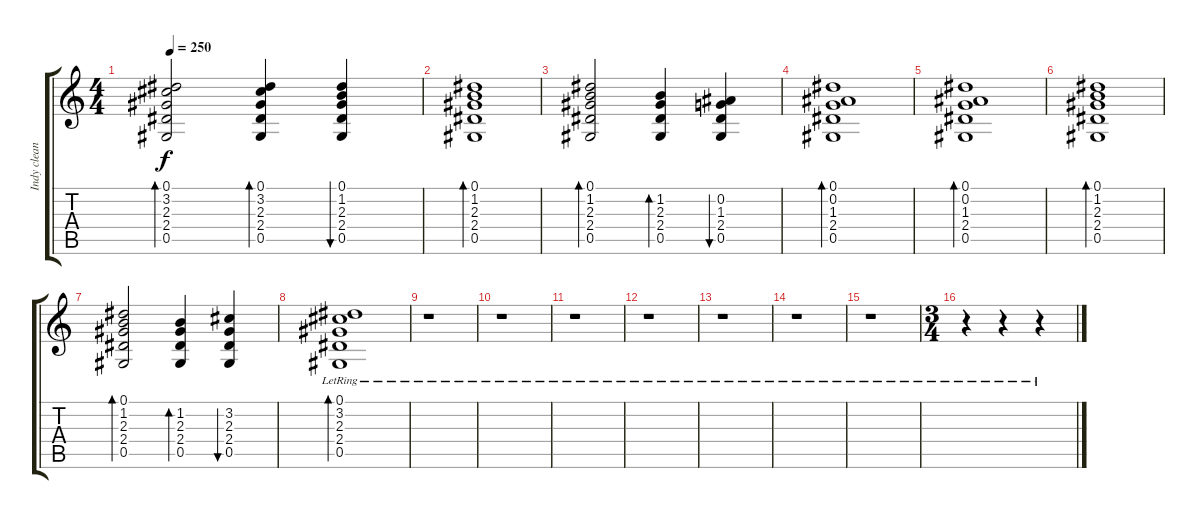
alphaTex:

\track ("Indy clean" "Indy clean") {instrument electricguitarclean}
\staff {score tabs}
\tuning (Eb4 Bb3 Gb3 Db3 Ab2 Eb2) {hide}
\ts (4 4)
\tempo 250
\clef g2
\ks c
(0.1 3.2 2.3 2.4 0.5).2{bd 120 dy f} (0.1 3.2 2.3 2.4 0.5).4{bd 60} (0.1 1.2 2.3 2.4 0.5).4{bu 30} |
(0.1 1.2 2.3 2.4 0.5).1{bd 480} |
(0.1 1.2 2.3 2.4 0.5).2{bd 30} (1.2 2.3 2.4 0.5).4{bd 30} (0.2 1.3 2.4 0.5).4{bu 60} |
(0.1 0.2 1.3 2.4 0.5).1{bd 120} |
(0.1 0.2 1.3 2.4 0.5).1{bd 30} |
(0.1 1.2 2.3 2.4 0.5).1{bd 480} |
(0.1 1.2 2.3 2.4 0.5).2{bd 60} (1.2 2.3 2.4 0.5).4{bd 120} (3.2 2.3 2.4 0.5).4{bu 120} |
(0.1{lr} 3.2{lr} 2.3{lr} 2.4{lr} 0.5{lr}).1{bd 240} |
r.1 |
r.1 |
r.1 |
r.1 |
r.1 |
r.1 |
r.1 |
\ts (3 4)
r.4 r.4 r.4
